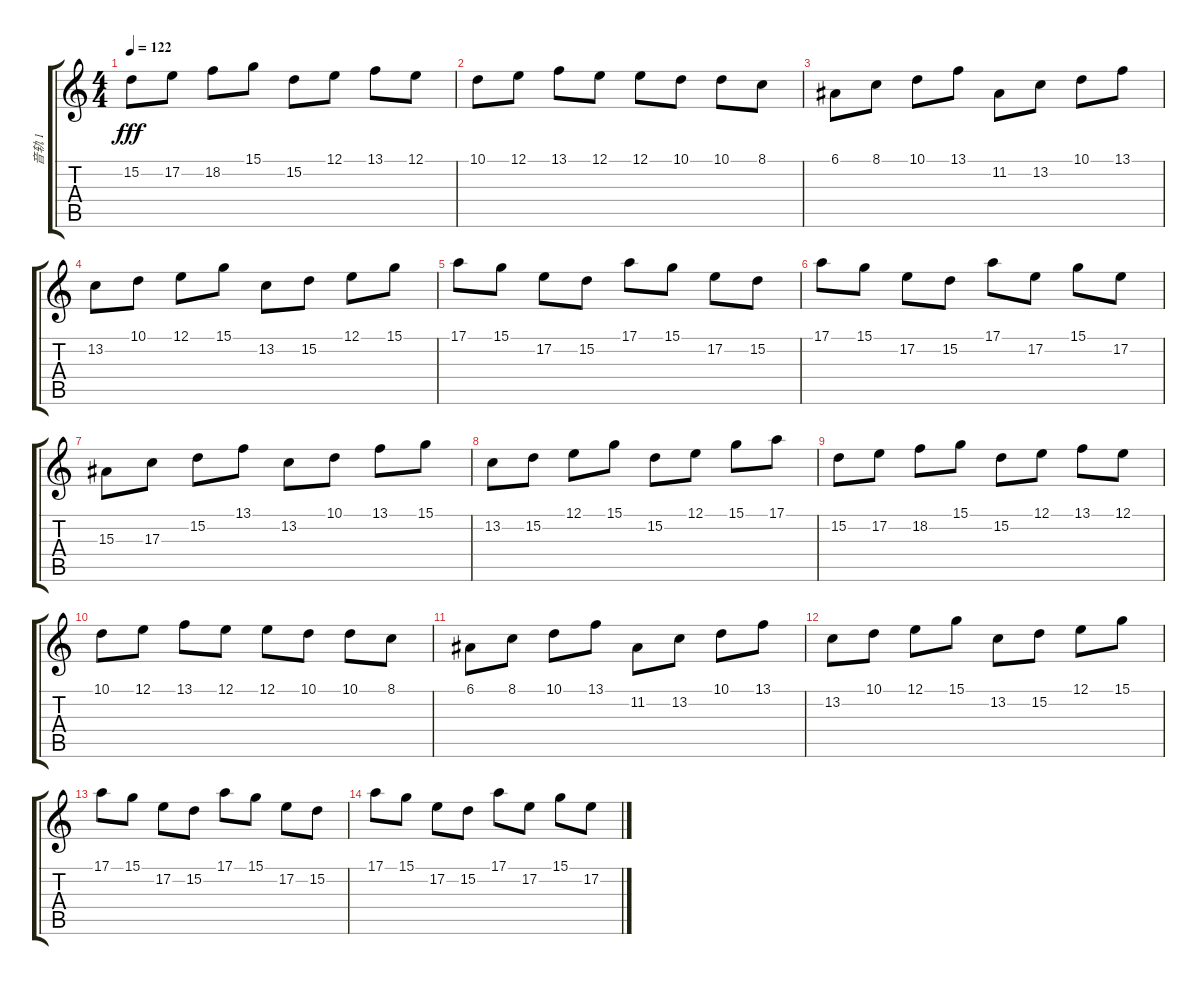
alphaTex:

\track ("音轨 1" "音轨 1") {instrument brightacousticpiano}
\staff {score tabs}
\tuning (E4 B3 G3 D3 A2 E2) {hide}
\ts (4 4)
\tempo 122
\clef g2
\ks c
15.2.8{dy fff} 17.2.8 18.2.8 15.1.8 15.2.8 12.1.8 13.1.8 12.1.8 |
10.1.8 12.1.8 13.1.8 12.1.8 12.1.8 10.1.8 10.1.8 8.1.8 |
6.1.8 8.1.8 10.1.8 13.1.8 11.2.8 13.2.8 10.1.8 13.1.8 |
13.2.8 10.1.8 12.1.8 15.1.8 13.2.8 15.2.8 12.1.8 15.1.8 |
17.1.8 15.1.8 17.2.8 15.2.8 17.1.8 15.1.8 17.2.8 15.2.8 |
17.1.8 15.1.8 17.2.8 15.2.8 17.1.8 17.2.8 15.1.8 17.2.8 |
15.3.8 17.3.8 15.2.8 13.1.8 13.2.8 10.1.8 13.1.8 15.1.8 |
13.2.8 15.2.8 12.1.8 15.1.8 15.2.8 12.1.8 15.1.8 17.1.8 |
15.2.8 17.2.8 18.2.8 15.1.8 15.2.8 12.1.8 13.1.8 12.1.8 |
10.1.8 12.1.8 13.1.8 12.1.8 12.1.8 10.1.8 10.1.8 8.1.8 |
6.1.8 8.1.8 10.1.8 13.1.8 11.2.8 13.2.8 10.1.8 13.1.8 |
13.2.8 10.1.8 12.1.8 15.1.8 13.2.8 15.2.8 12.1.8 15.1.8 |
17.1.8 15.1.8 17.2.8 15.2.8 17.1.8 15.1.8 17.2.8 15.2.8 |
17.1.8 15.1.8 17.2.8 15.2.8 17.1.8 17.2.8 15.1.8 17.2.8
